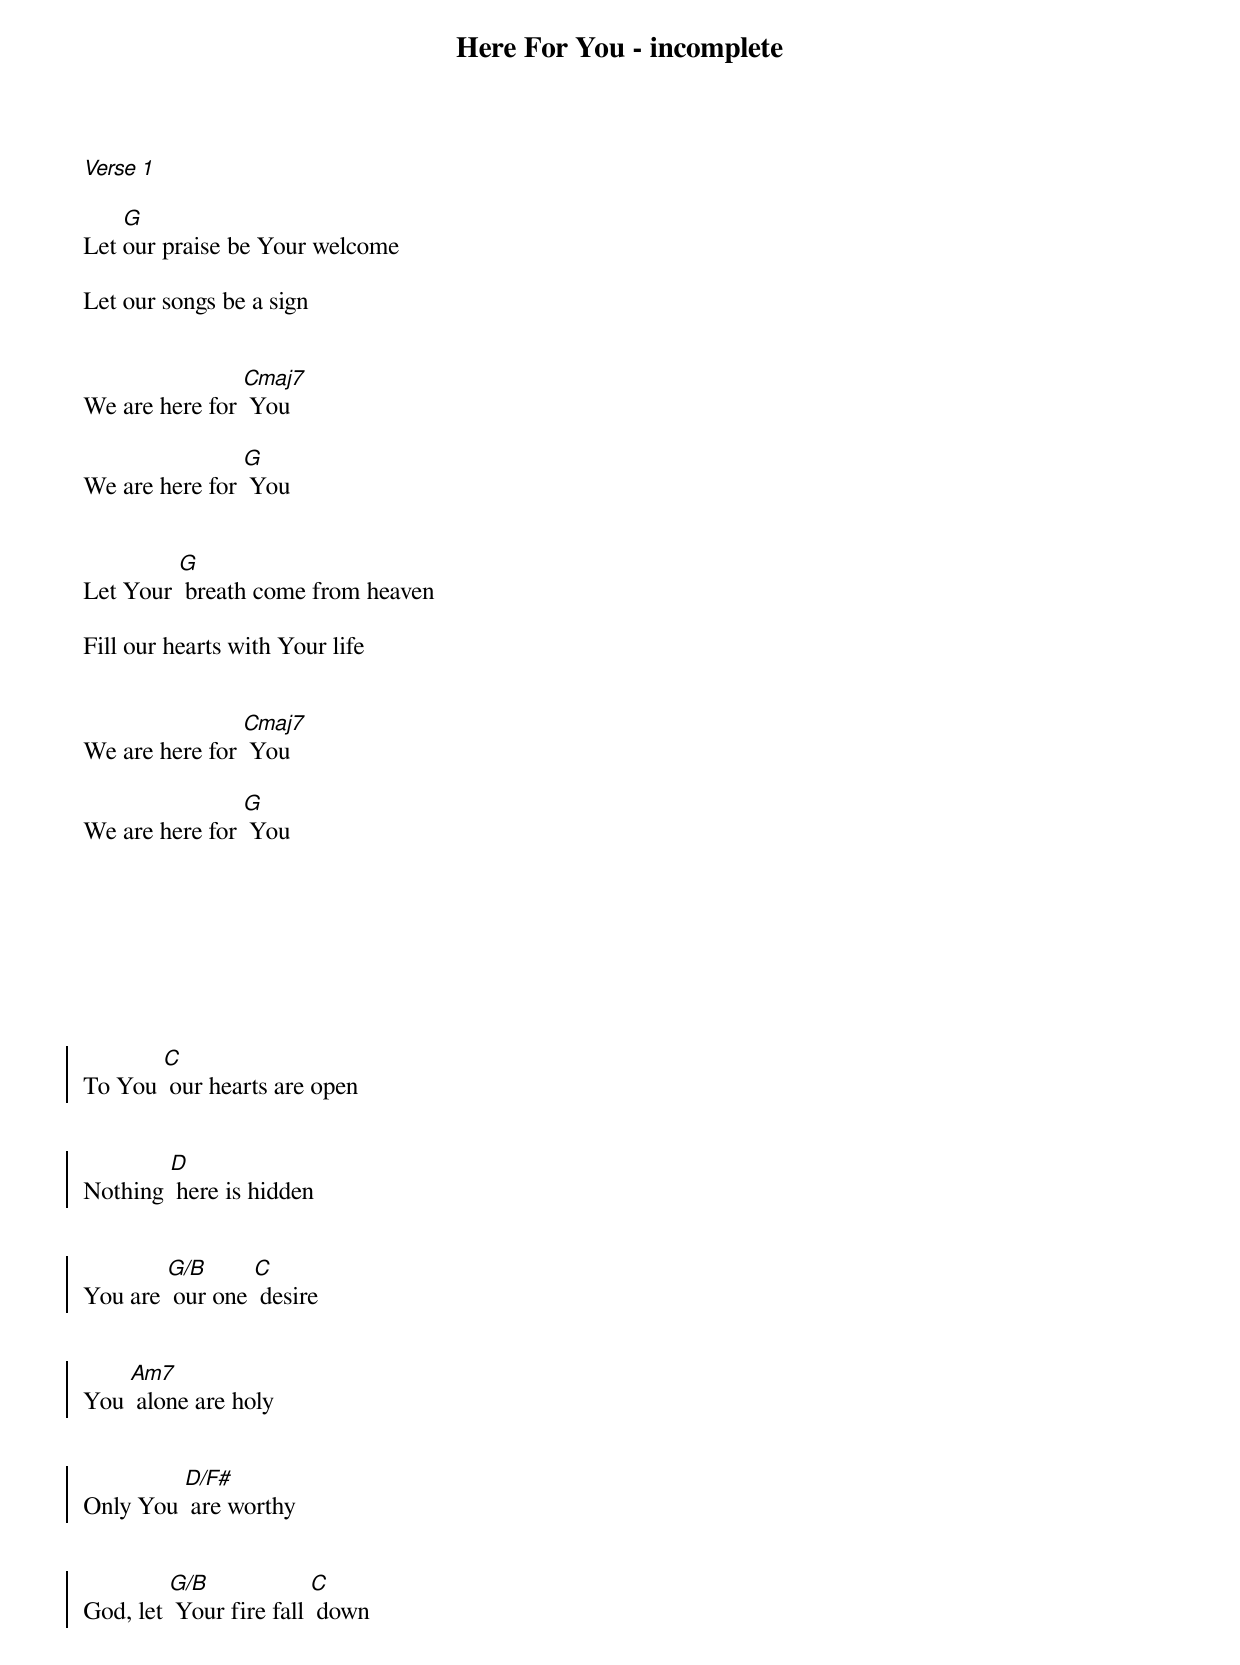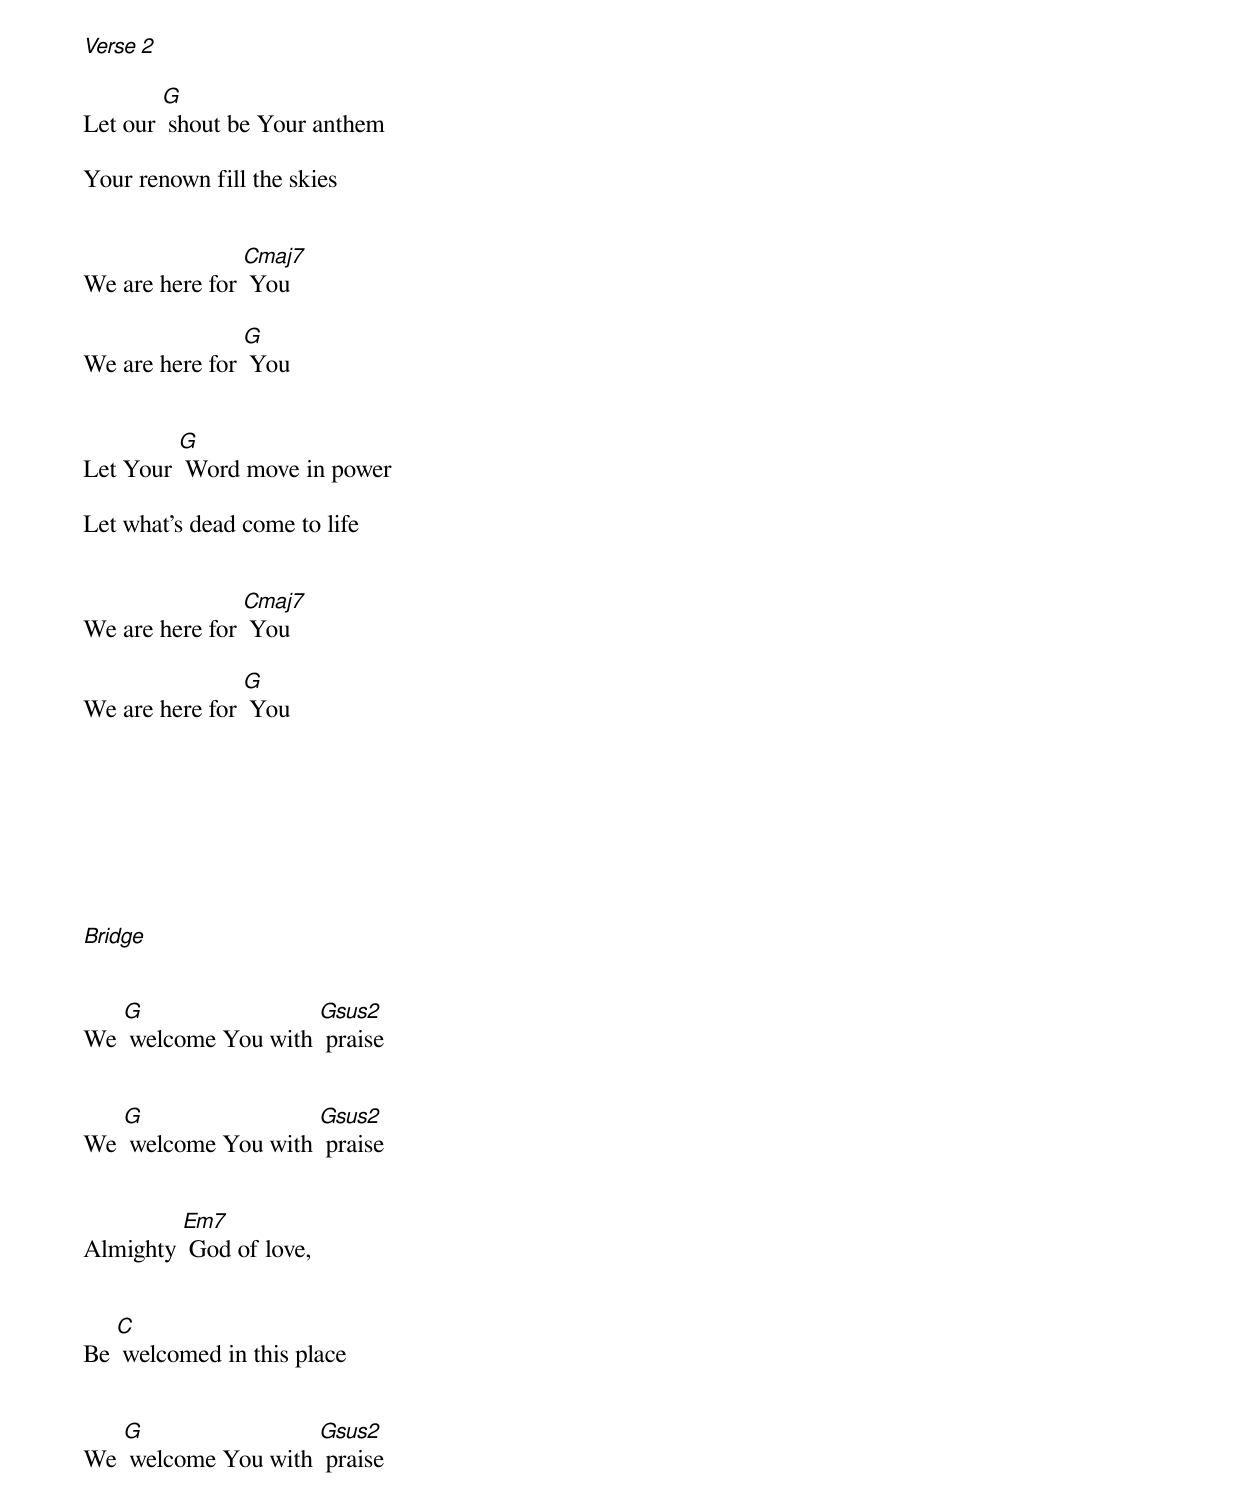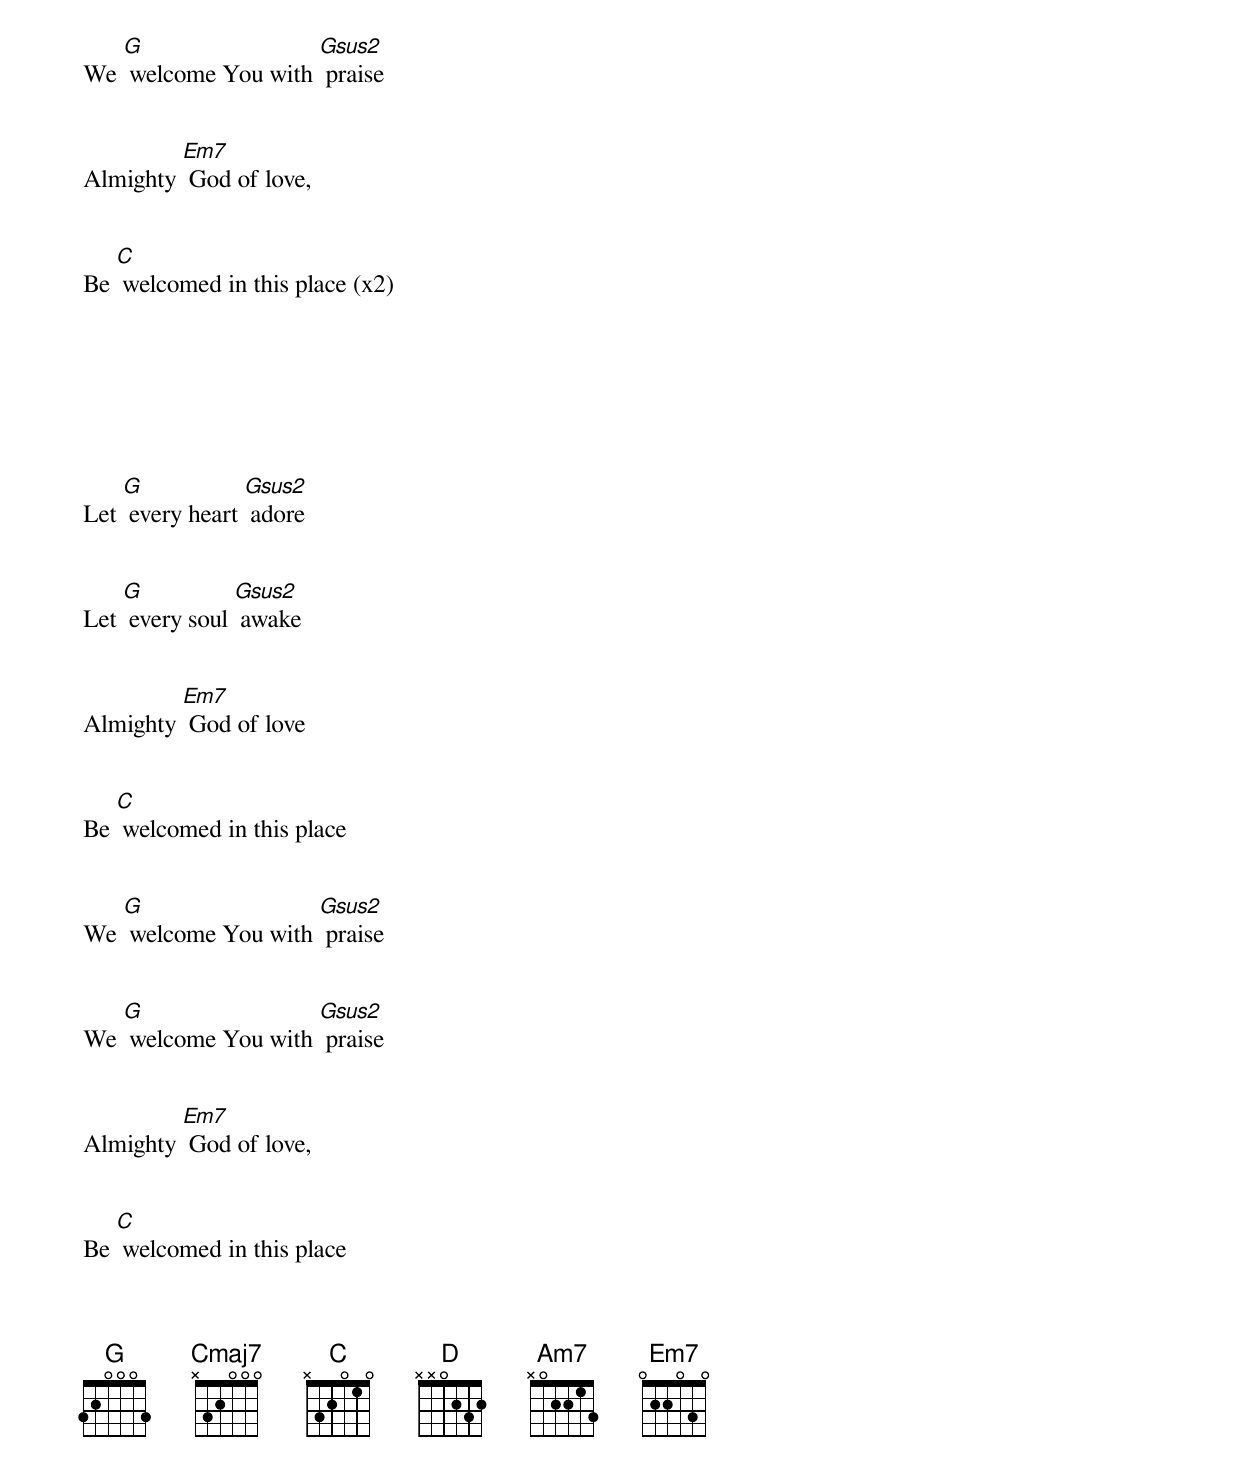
{title:Here For You - incomplete}


[Verse 1]

Let [G]our praise be Your welcome

Let our songs be a sign


We are here for [Cmaj7] You

We are here for [G] You


Let Your [G] breath come from heaven

Fill our hearts with Your life


We are here for [Cmaj7] You

We are here for [G] You







{soc}

To You [C] our hearts are open


Nothing [D] here is hidden


You are [G/B] our one [C] desire


You [Am7] alone are holy


Only You [D/F#] are worthy


God, let [G/B] Your fire fall [C] down


{eoc}






[Verse 2]

Let our [G] shout be Your anthem

Your renown fill the skies


We are here for [Cmaj7] You

We are here for [G] You


Let Your [G] Word move in power

Let what's dead come to life


We are here for [Cmaj7] You

We are here for [G] You








[Bridge]


We [G] welcome You with [Gsus2] praise


We [G] welcome You with [Gsus2] praise


Almighty [Em7] God of love,


Be [C] welcomed in this place


We [G] welcome You with [Gsus2] praise


We [G] welcome You with [Gsus2] praise


Almighty [Em7] God of love,


Be [C] welcomed in this place (x2)







Let [G] every heart [Gsus2] adore


Let [G] every soul [Gsus2] awake


Almighty [Em7] God of love


Be [C] welcomed in this place


We [G] welcome You with [Gsus2] praise


We [G] welcome You with [Gsus2] praise


Almighty [Em7] God of love,


Be [C] welcomed in this place



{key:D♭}
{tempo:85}
